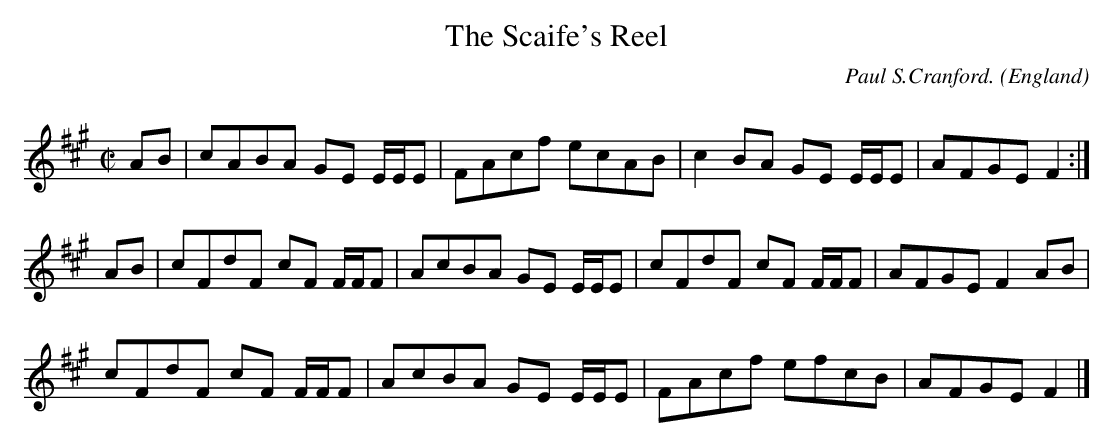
X:1
T:The Scaife's Reel
C:Paul S.Cranford.
Q:300
O:England
L:1/8
M:C|
K:F#aeo
AB|cABA GE E/E/E|FAcf ecAB|c2 BA GE E/E/E|AFGE F2:|
AB|cFdF cF F/F/F|AcBA GE E/E/E|cFdF cF F/F/F|AFGE F2 AB|
cFdF cF F/F/F|AcBA GE E/E/E|FAcf efcB|AFGE F2|]
